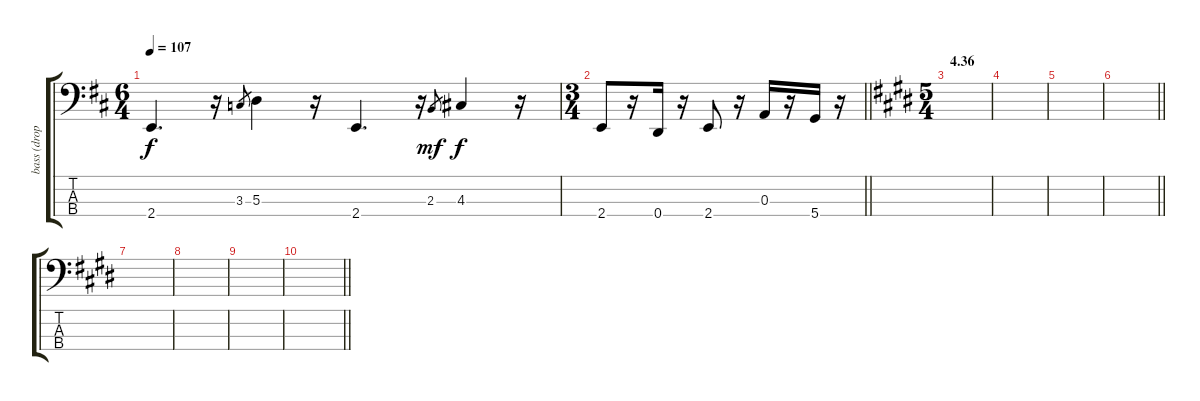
\track ("bass (drop d)" "bass (drop") {instrument fretlessbass}
\staff {score tabs}
\tuning (G2 D2 A1 D1) {hide}
\ts (6 4)
\tempo 107
\clef f4
\ks d
2.4.4{d dy f} r.16 3.3.8{gr} 5.3.4 r.16 2.4.4{d} r.16 2.3.8{gr dy mf} 4.3.4{dy f} r.16 |
\ts (3 4)
\barLineRight lightlight
2.4.8 r.16 0.4.16 r.16 2.4.8 r.16 0.3.16 r.16 5.4.16 r.16 |
\ts (5 4)
\section ("" "4.36")
\ks e
|
|
|
\barLineRight lightlight
|
|
|
|
\barLineRight lightlight
